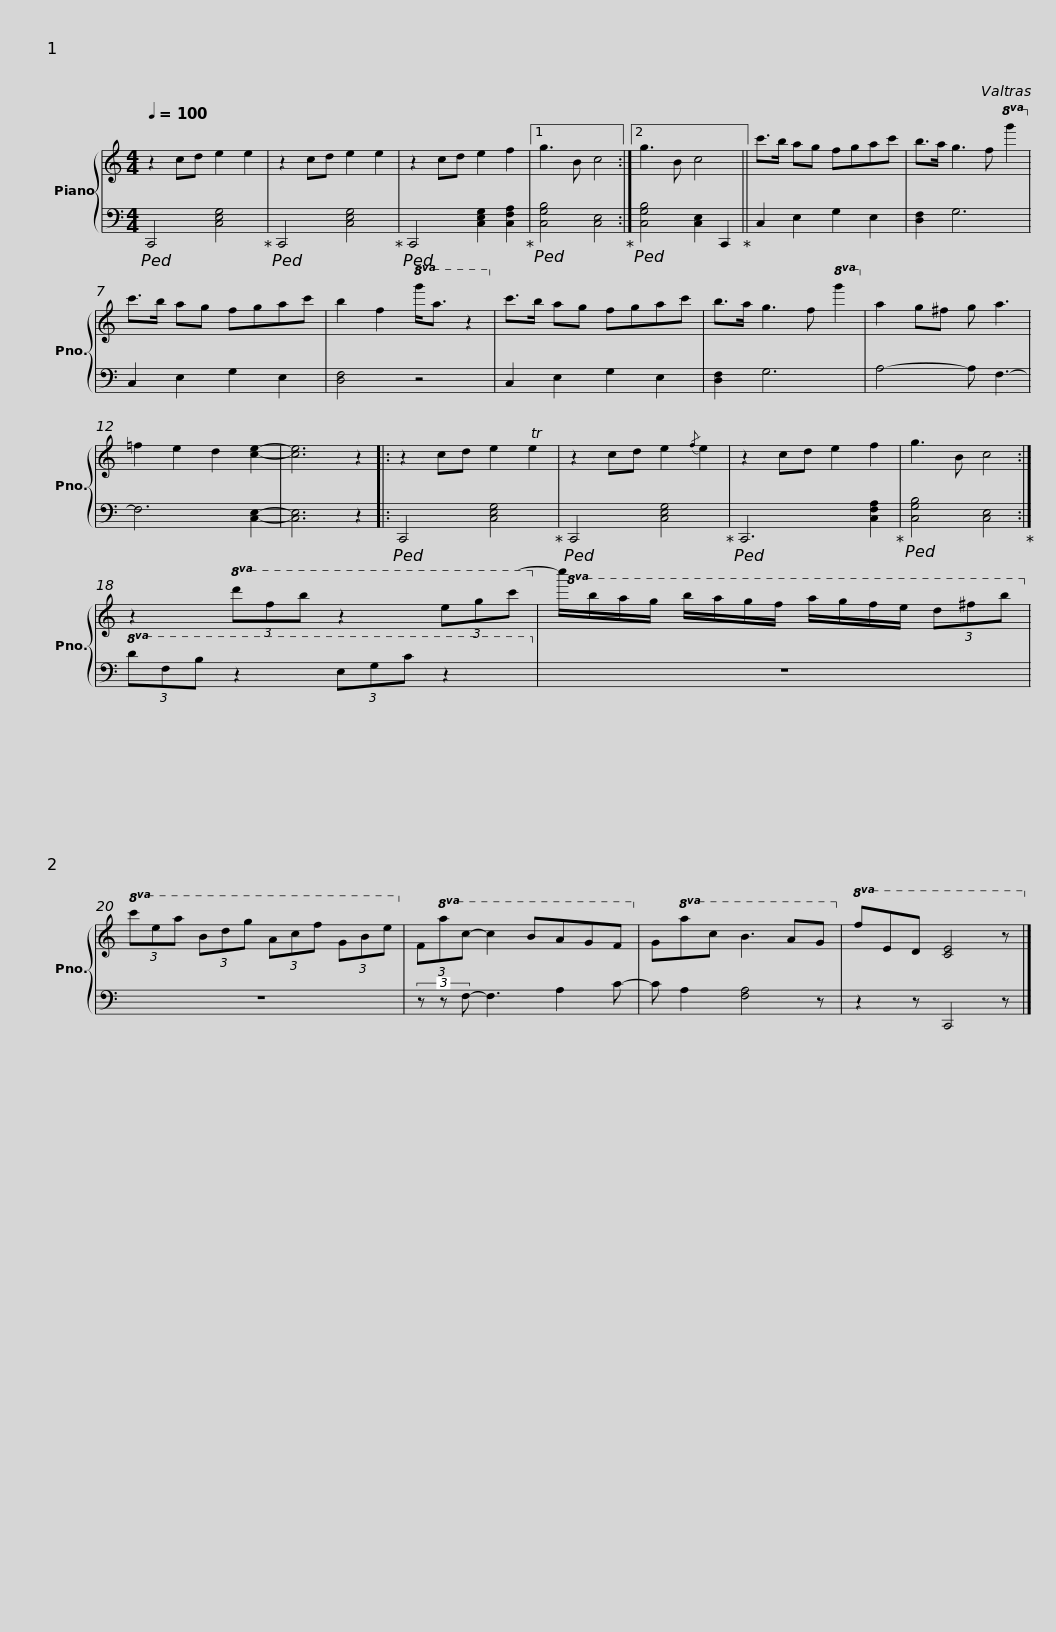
X:1
%%score { 1 | 2 }
L:1/8
Q:1/4=100
M:4/4
I:linebreak $
K:C
V:1 treble
V:2 bass
V:1
 z2 cd e2 e2 | z2 cd e2 e2 | z2 cd e2 f2 |1 g3 B c4 :|2 g3 B c4 || %5
 c'>b ag fgac' | b>a g3 f!8va(! g'2!8va)! |$ c'>b ag fgac' | b2 f2!8va(! g'<a' z2!8va)! | c'>b ag fgac' | %10
 b>a g3 f!8va(! g'2!8va)! | a2 g^f g a3 | =f2 e2 d2 [ce]2- |$ [ce]6 z2 |: z2 cd e2 Te2 | %15
 z2 cd e2{/f} e2 | z2 cd e2 f2 | g3 B c4 :| z2!8va(! (3d'f'b' z2 (3e'g'c''-!8va)! |$!8va(!!8va(!!8va(! c''/b'/a'/g'/ b'/a'/g'/f'/ a'/g'/f'/e'/ (3d'^f'b'!8va)!!8va)!!8va)! | %20
!8va(! (3c'e'a' (3bd'g' (3ac'f' (3gbe'!8va)! | (3F!8va(!ac'- c'2 bagf!8va)! | G!8va(!ac' b3 ag!8va)! |$!8va(! fed [ce]4 z!8va)! |] %24
V:2
!ped! C,,4 [C,E,G,]4!ped-up! |!ped! C,,4 [C,E,G,]4!ped-up! |!ped! C,,4 [C,E,G,]2 [C,F,A,]2!ped-up! |1!ped! [C,G,B,]4 [C,E,]4!ped-up! :|2!ped! [C,G,B,]4 [C,E,]2 C,,2!ped-up! || %5
 C,2 E,2 G,2 E,2 | [D,F,]2 G,6 |$ C,2 E,2 G,2 E,2 | [D,F,]4 z4 | C,2 E,2 G,2 E,2 | %10
 [D,F,]2 G,6 | A,4- A, F,3- | F,6 [C,E,]2- |$ [C,E,]6 z2 |:!ped! C,,4 [C,E,G,]4!ped-up! | %15
!ped! C,,4 [C,E,G,]4!ped-up! |!ped! C,,6 [C,F,A,]2!ped-up! |!ped! [C,G,B,]4 [C,E,]4!ped-up! :|!8va(! (3DFB z2 (3EGc z2!8va)! |$ z8 | %20
 z8 | (3z z F,- F,3 A,2 C- | C A,2 [F,A,]4 z |$ z2 z C,,4 z |] %24
